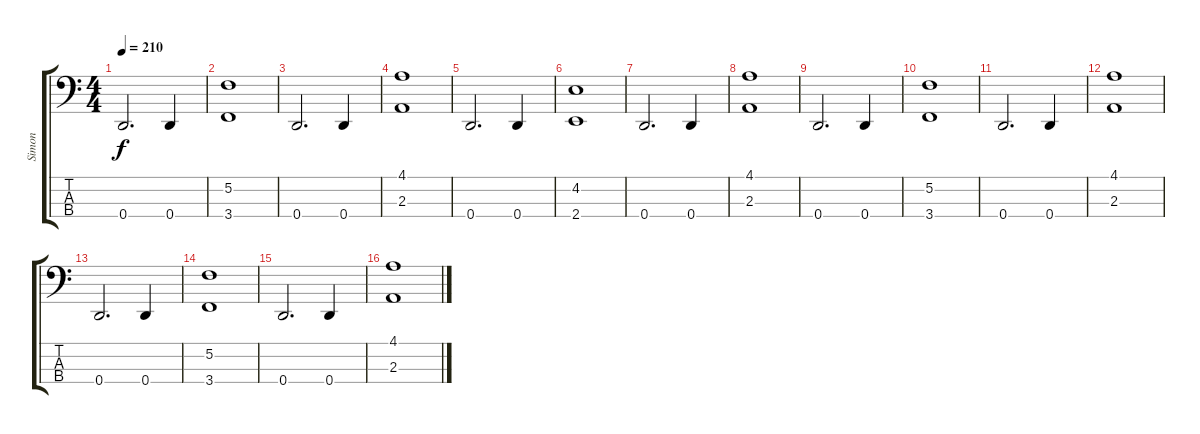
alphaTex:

\track ("Simon" "Simon") {instrument electricbassfinger}
\staff {score tabs}
\tuning (F2 C2 G1 D1) {hide}
\ts (4 4)
\tempo 210
\clef f4
\ks c
0.4.2{d dy f} 0.4.4 |
(5.2 3.4).1 |
0.4.2{d} 0.4.4 |
(4.1 2.3).1 |
0.4.2{d} 0.4.4 |
(4.2 2.4).1 |
0.4.2{d} 0.4.4 |
(4.1 2.3).1 |
0.4.2{d} 0.4.4 |
(5.2 3.4).1 |
0.4.2{d} 0.4.4 |
(4.1 2.3).1 |
0.4.2{d} 0.4.4 |
(5.2 3.4).1 |
0.4.2{d} 0.4.4 |
(4.1 2.3).1
